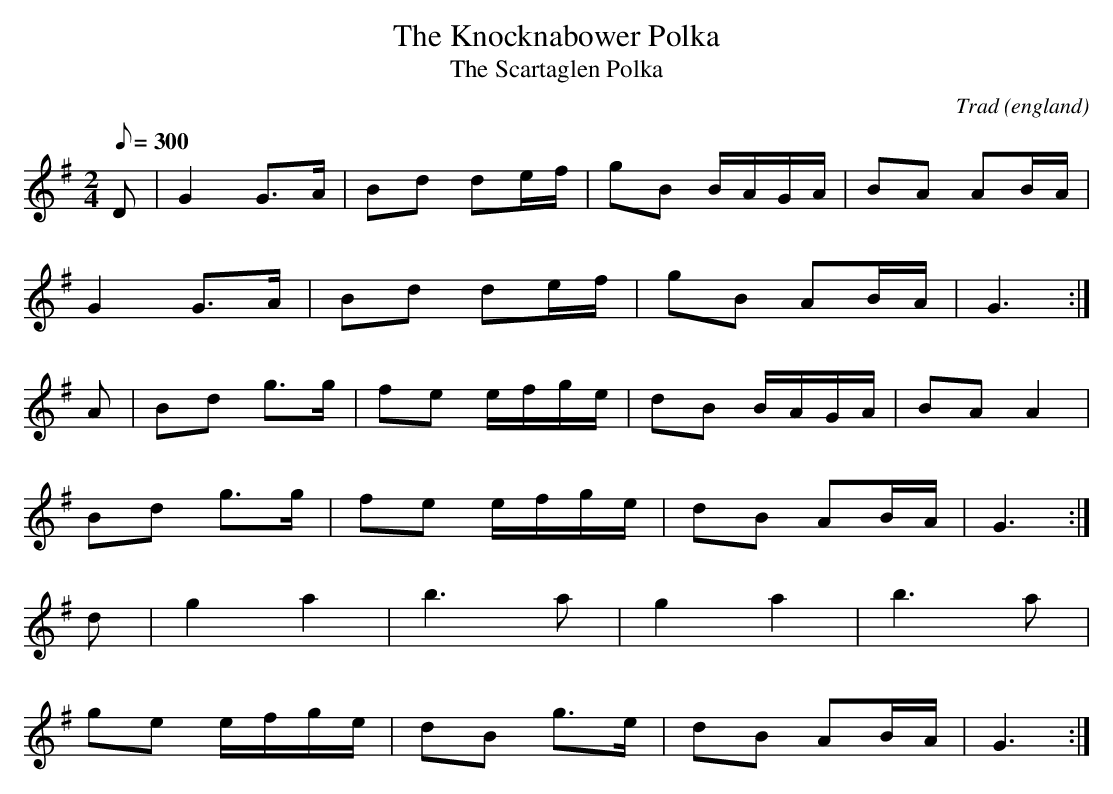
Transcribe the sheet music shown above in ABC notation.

X:1
T:The Knocknabower Polka
T:The Scartaglen Polka
O:england
M:2/4
L:1/8
Q:300
C:Trad
K:G
D|G2 G>A|Bd de/2f/2|gB B/2A/2G/2A/2|BA AB/2A/2|
G2 G>A|Bd de/2f/2|gB AB/2A/2|G3:|
A|Bd g>g|fe e/2f/2g/2e/2|dB B/2A/2G/2A/2| BA A2|
Bd g>g|fe e/2f/2g/2e/2|dB AB/2A/2|G3:|
d|g2 a2|b3 a|g2 a2|b3 a|
ge e/2f/2g/2e/2|dB g>e|dB AB/2A/2|G3:|
